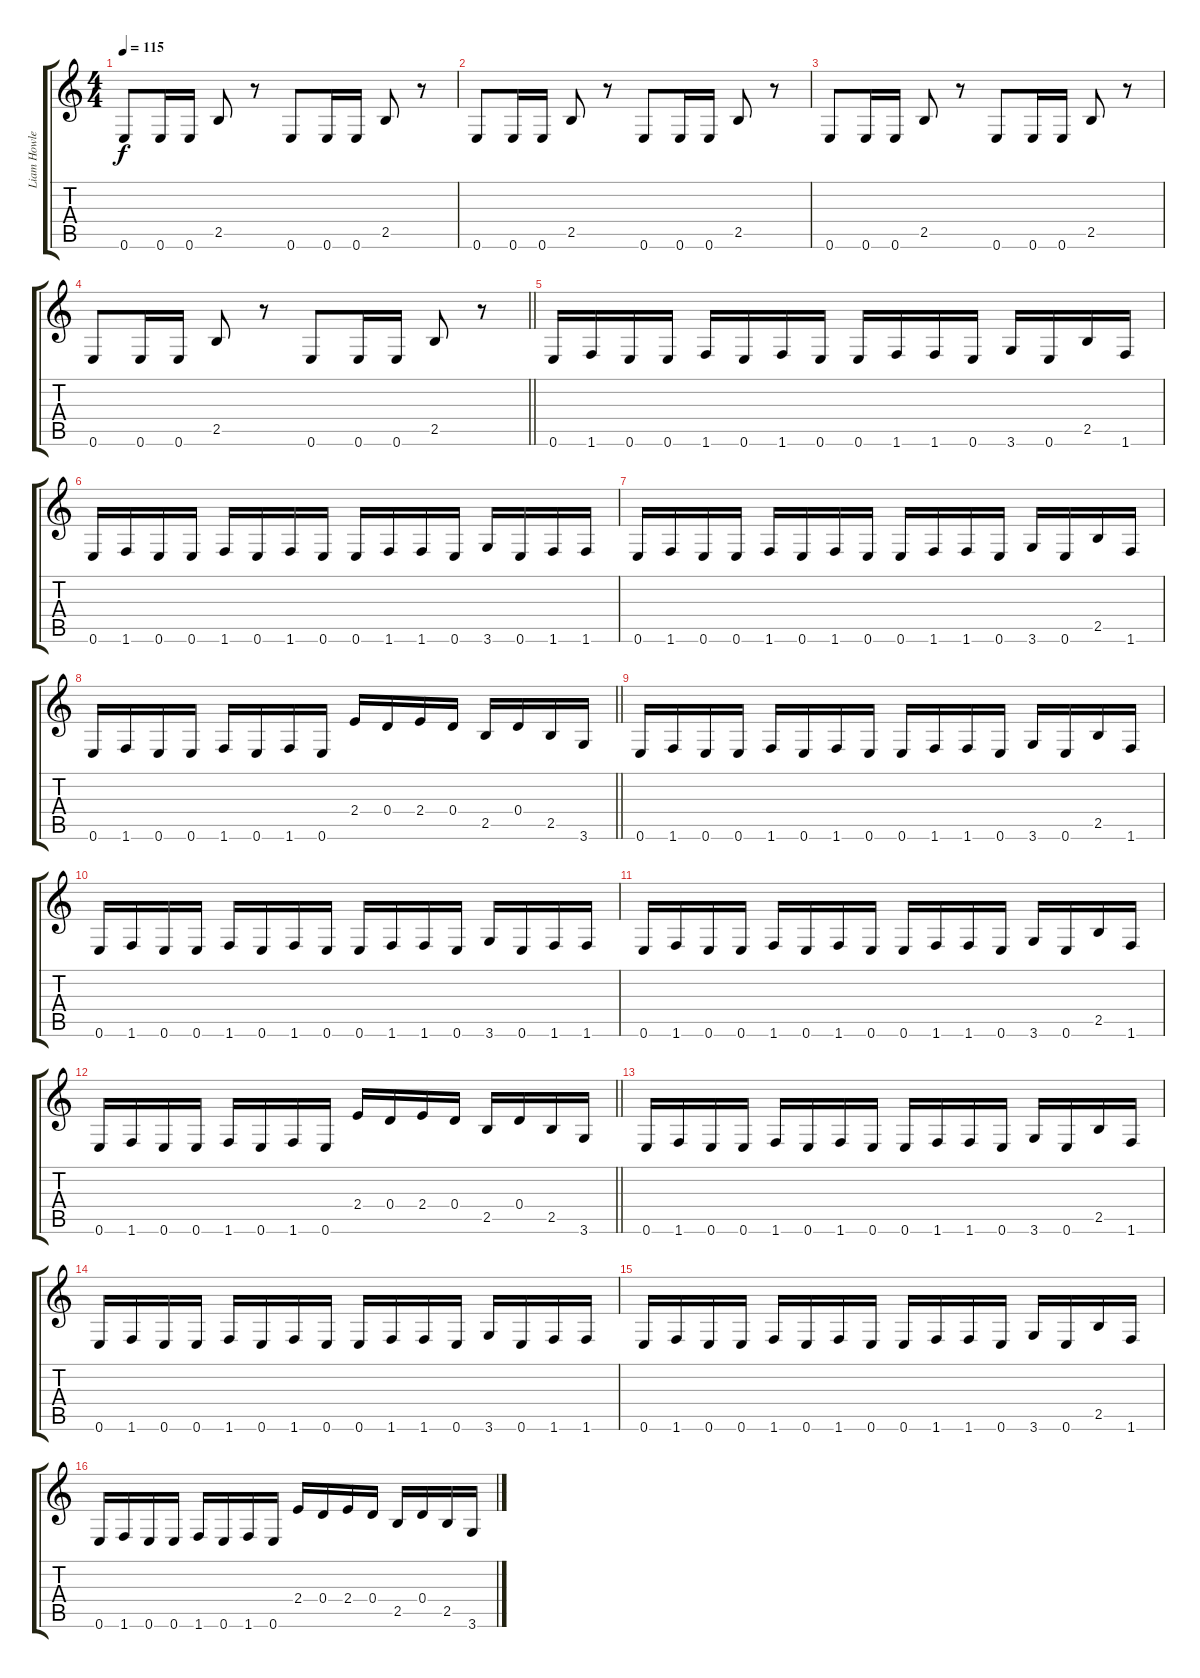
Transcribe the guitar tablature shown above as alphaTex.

\track ("Liam Howlett" "Liam Howle") {instrument overdrivenguitar}
\staff {score tabs}
\tuning (E4 B3 G3 D3 A2 E2) {hide}
\ts (4 4)
\tempo 115
\clef g2
\ks c
0.6.8{dy f instrument overdrivenguitar} 0.6.16 0.6.16 2.5.8 r.8 0.6.8 0.6.16 0.6.16 2.5.8 r.8 |
0.6.8 0.6.16 0.6.16 2.5.8 r.8 0.6.8 0.6.16 0.6.16 2.5.8 r.8 |
0.6.8 0.6.16 0.6.16 2.5.8 r.8 0.6.8 0.6.16 0.6.16 2.5.8 r.8 |
\barLineRight lightlight
0.6.8 0.6.16 0.6.16 2.5.8 r.8 0.6.8 0.6.16 0.6.16 2.5.8 r.8 |
0.6.16 1.6.16 0.6.16 0.6.16 1.6.16 0.6.16 1.6.16 0.6.16 0.6.16 1.6.16 1.6.16 0.6.16 3.6.16 0.6.16 2.5.16 1.6.16 |
0.6.16 1.6.16 0.6.16 0.6.16 1.6.16 0.6.16 1.6.16 0.6.16 0.6.16 1.6.16 1.6.16 0.6.16 3.6.16 0.6.16 1.6.16 1.6.16 |
0.6.16 1.6.16 0.6.16 0.6.16 1.6.16 0.6.16 1.6.16 0.6.16 0.6.16 1.6.16 1.6.16 0.6.16 3.6.16 0.6.16 2.5.16 1.6.16 |
\barLineRight lightlight
0.6.16 1.6.16 0.6.16 0.6.16 1.6.16 0.6.16 1.6.16 0.6.16 2.4.16 0.4.16 2.4.16 0.4.16 2.5.16 0.4.16 2.5.16 3.6.16 |
0.6.16 1.6.16 0.6.16 0.6.16 1.6.16 0.6.16 1.6.16 0.6.16 0.6.16 1.6.16 1.6.16 0.6.16 3.6.16 0.6.16 2.5.16 1.6.16 |
0.6.16 1.6.16 0.6.16 0.6.16 1.6.16 0.6.16 1.6.16 0.6.16 0.6.16 1.6.16 1.6.16 0.6.16 3.6.16 0.6.16 1.6.16 1.6.16 |
0.6.16 1.6.16 0.6.16 0.6.16 1.6.16 0.6.16 1.6.16 0.6.16 0.6.16 1.6.16 1.6.16 0.6.16 3.6.16 0.6.16 2.5.16 1.6.16 |
\barLineRight lightlight
0.6.16 1.6.16 0.6.16 0.6.16 1.6.16 0.6.16 1.6.16 0.6.16 2.4.16 0.4.16 2.4.16 0.4.16 2.5.16 0.4.16 2.5.16 3.6.16 |
0.6.16 1.6.16 0.6.16 0.6.16 1.6.16 0.6.16 1.6.16 0.6.16 0.6.16 1.6.16 1.6.16 0.6.16 3.6.16 0.6.16 2.5.16 1.6.16 |
0.6.16 1.6.16 0.6.16 0.6.16 1.6.16 0.6.16 1.6.16 0.6.16 0.6.16 1.6.16 1.6.16 0.6.16 3.6.16 0.6.16 1.6.16 1.6.16 |
0.6.16 1.6.16 0.6.16 0.6.16 1.6.16 0.6.16 1.6.16 0.6.16 0.6.16 1.6.16 1.6.16 0.6.16 3.6.16 0.6.16 2.5.16 1.6.16 |
0.6.16 1.6.16 0.6.16 0.6.16 1.6.16 0.6.16 1.6.16 0.6.16 2.4.16 0.4.16 2.4.16 0.4.16 2.5.16 0.4.16 2.5.16 3.6.16
